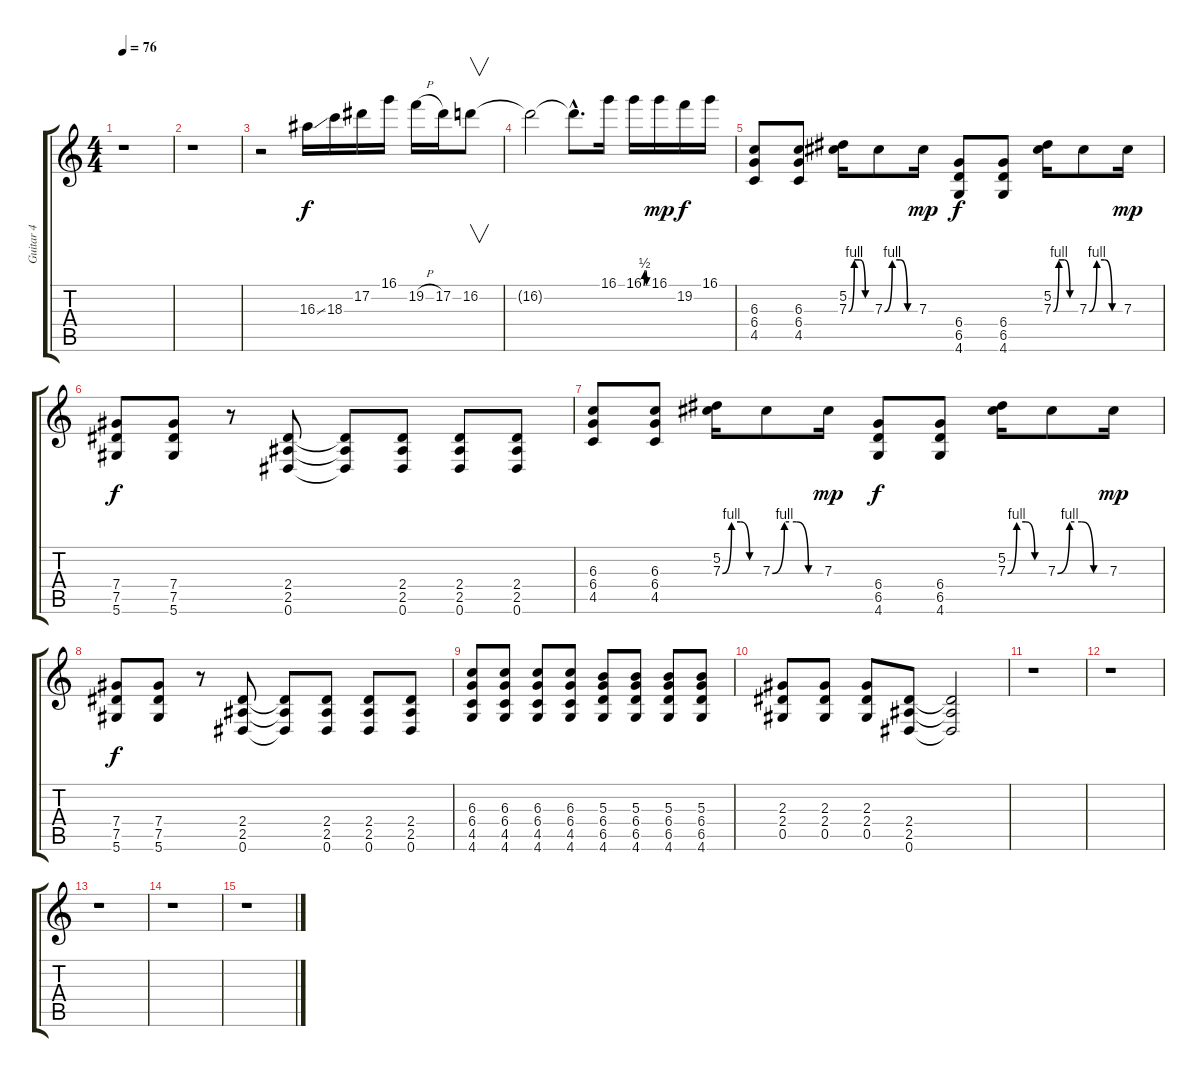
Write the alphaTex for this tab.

\track ("Guitar 4" "Guitar 4") {instrument overdrivenguitar}
\staff {score tabs}
\tuning (Eb4 Bb3 Gb3 Db3 Ab2 Eb2) {hide}
\ts (4 4)
\tempo 76
\clef g2
\ks c
r.1{dy f} |
r.1 |
r.2 16.3{ss}.16 18.3.16 17.2.16 16.1.16 19.2{h}.16 17.2.16 16.2.8{v} |
16.2{t}.2 16.2{hac t}.8{d} 16.1.16 16.1{be (custom 0 0 15 2 30 2 45 0 60 0)}.16 16.1.16{dy mp} 19.2.16{dy f} 16.1.16 |
(6.3 6.4 4.5).8 (6.3 6.4 4.5).8 (5.2 7.3{be (custom 0 0 15 4 30 4 45 0 60 0)}).16 7.3{be (custom 0 0 15 4 30 4 45 0 60 0)}.8 7.3.16{dy mp} (6.4 6.5 4.6).8{dy f} (6.4 6.5 4.6).8 (5.2 7.3{be (custom 0 0 15 4 30 4 45 0 60 0)}).16 7.3{be (custom 0 0 15 4 30 4 45 0 60 0)}.8 7.3.16{dy mp} |
(7.4 7.5 5.6).8{dy f} (7.4 7.5 5.6).8 r.8 (2.4 2.5 0.6).8 (2.4{t} 2.5{t} 0.6{t}).8 (2.4 2.5 0.6).8 (2.4 2.5 0.6).8 (2.4 2.5 0.6).8 |
(6.3 6.4 4.5).8 (6.3 6.4 4.5).8 (5.2 7.3{be (custom 0 0 15 4 30 4 45 0 60 0)}).16 7.3{be (custom 0 0 15 4 30 4 45 0 60 0)}.8 7.3.16{dy mp} (6.4 6.5 4.6).8{dy f} (6.4 6.5 4.6).8 (5.2 7.3{be (custom 0 0 15 4 30 4 45 0 60 0)}).16 7.3{be (custom 0 0 15 4 30 4 45 0 60 0)}.8 7.3.16{dy mp} |
(7.4 7.5 5.6).8{dy f} (7.4 7.5 5.6).8 r.8 (2.4 2.5 0.6).8 (2.4{t} 2.5{t} 0.6{t}).8 (2.4 2.5 0.6).8 (2.4 2.5 0.6).8 (2.4 2.5 0.6).8 |
(6.3 6.4 4.5 4.6).8 (6.3 6.4 4.5 4.6).8 (6.3 6.4 4.5 4.6).8 (6.3 6.4 4.5 4.6).8 (5.3 6.4 6.5 4.6).8 (5.3 6.4 6.5 4.6).8 (5.3 6.4 6.5 4.6).8 (5.3 6.4 6.5 4.6).8 |
(2.3 2.4 0.5).8 (2.3 2.4 0.5).8 (2.3 2.4 0.5).8 (2.4 2.5 0.6).8 (2.4{t} 2.5{t} 0.6{t}).2 |
r.1 |
r.1 |
r.1 |
r.1 |
r.1
